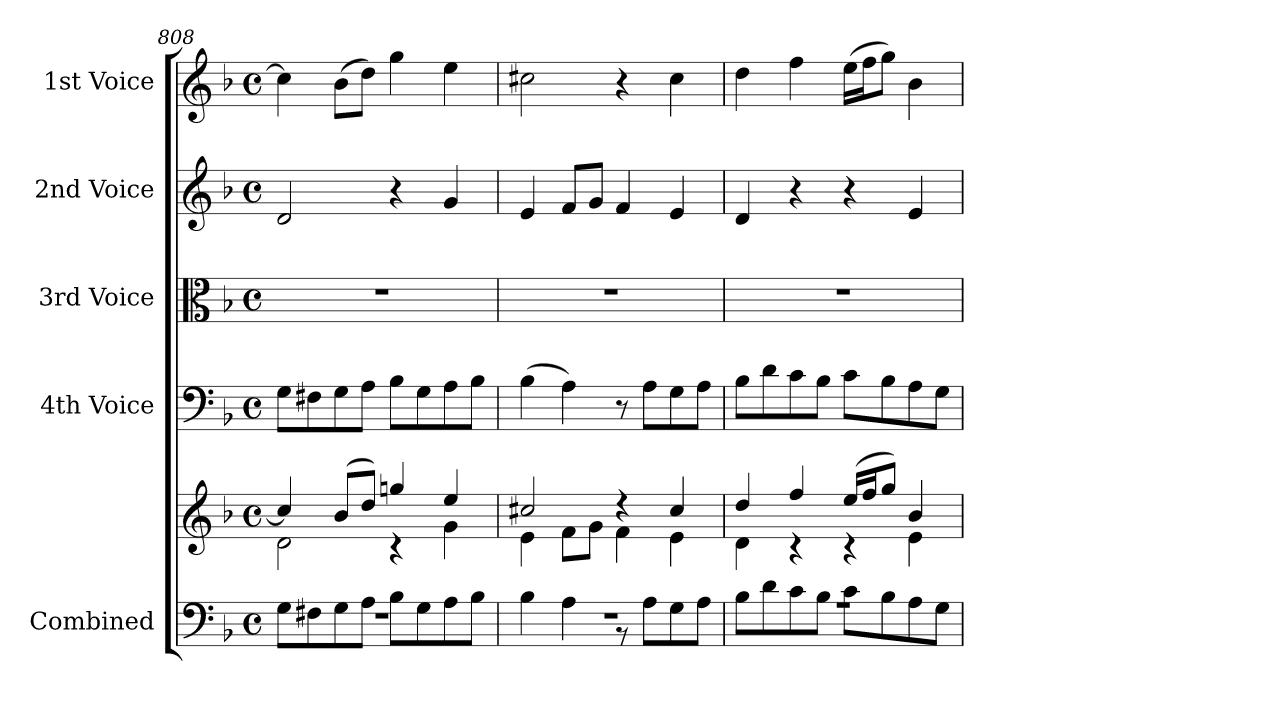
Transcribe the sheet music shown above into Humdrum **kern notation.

**kern	**kern	**kern	**kern	**kern	**kern
*part5	*part5	*part4	*part3	*part2	*part1
*staff6	*staff5	*staff4	*staff3	*staff2	*staff1
*I"Combined	*	*I"4th Voice	*I"3rd Voice	*I"2nd Voice	*I"1st Voice
!!LO:PB:g=z
*clefF4	*clefG2	*clefF4	*clefC3	*clefG2	*clefG2
*k[b-]	*k[b-]	*k[b-]	*k[b-]	*k[b-]	*k[b-]
*M4/4	*M4/4	*M4/4	*M4/4	*M4/4	*M4/4
*met(c)	*met(c)	*met(c)	*met(c)	*met(c)	*met(c)
=808	=808	=808	=808	=808	=808
*^	*^	*	*	*	*
1rF	8G\L	4cc/]	2d\	8G\L	1r	2d/	4cc\]
.	8F#X\	.	.	8F#X\	.	.	.
.	8G\	(8b-/L	.	8G\	.	.	(8b-\L
.	8A\J	8dd/J)	.	8A\J	.	.	8dd\J)
.	8B-\L	4ggn/	4r	8B-\L	.	4r	4gg\
.	8G\	.	.	8G\	.	.	.
.	8A\	4ee/	4g\	8A\	.	4g/	4ee\
.	8B-\J	.	.	8B-\J	.	.	.
=809	=809	=809	=809	=809	=809	=809	=809
1rF	4B-\	2cc#X/	4e\	(4B-\	1r	4e/	2cc#X\
.	4A\	.	8f\L	4A\)	.	8f/L	.
.	.	.	8g\J	.	.	8g/J	.
.	8r	4r	4f\	8r	.	4f/	4r
.	8A\L	.	.	8A\L	.	.	.
.	8G\	4cc#/	4e\	8G\	.	4e/	4cc#\
.	8A\J	.	.	8A\J	.	.	.
=810	=810	=810	=810	=810	=810	=810	=810
1rA	8B-\L	4dd/	4d\	8B-\L	1r	4d/	4dd\
.	8d\	.	.	8d\	.	.	.
.	8c\	4ff/	4r	8c\	.	4r	4ff\
.	8B-\J	.	.	8B-\J	.	.	.
.	8c\L	(16ee/LL	4r	8c\L	.	4r	(16ee\LL
.	.	16ff/J	.	.	.	.	16ff\J
.	8B-\	8gg/J)	.	8B-\	.	.	8gg\J)
.	8A\	4b-/	4e\	8A\	.	4e/	4b-\
.	8G\J	.	.	8G\J	.	.	.
*v	*v	*	*	*	*	*	*
*	*v	*v	*	*	*	*
=	=	=	=	=	=
*-	*-	*-	*-	*-	*-
